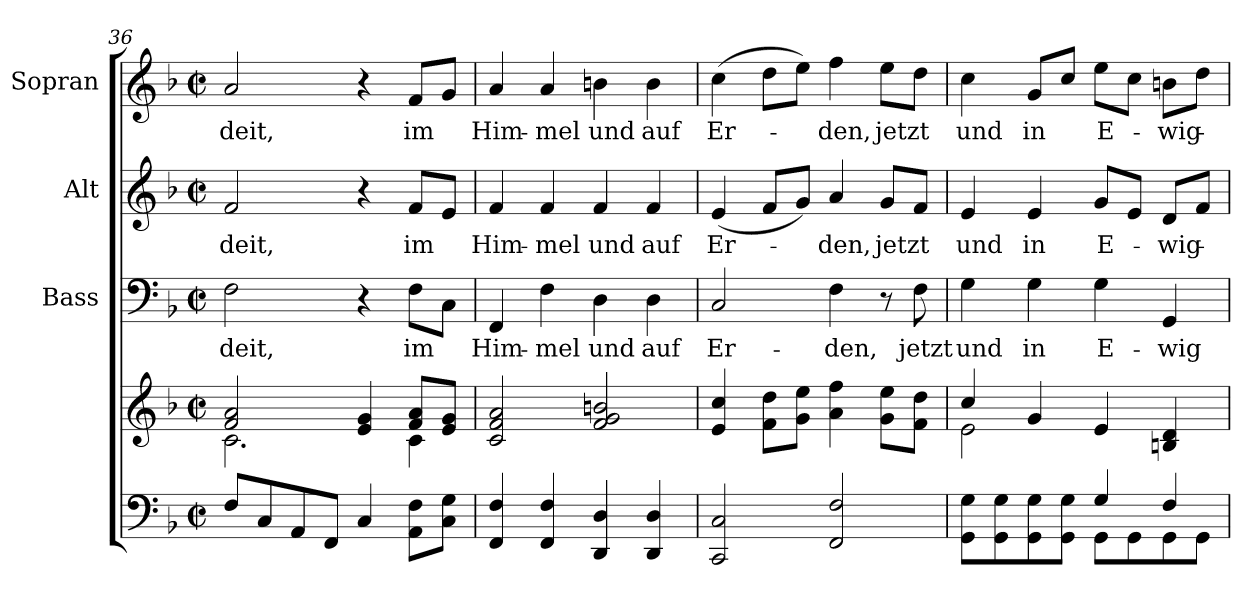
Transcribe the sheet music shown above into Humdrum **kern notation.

**kern	**kern	**kern	**text	**kern	**text	**kern	**text
*part4	*part4	*part3	*part3	*part2	*part2	*part1	*part1
*staff5	*staff4	*staff3	*staff3	*staff2	*staff2	*staff1	*staff1
*	*	*I"Bass	*	*I"Alt	*	*I"Sopran	*
*	*	*I'B.	*	*I'A.	*	*I'S.	*
*clefF4	*clefG2	*clefF4	*	*clefG2	*	*clefG2	*
*k[b-]	*k[b-]	*k[b-]	*	*k[b-]	*	*k[b-]	*
*F:	*F:	*F:	*	*F:	*	*F:	*
*M2/2	*M2/2	*M2/2	*	*M2/2	*	*M2/2	*
*met(c|)	*met(c|)	*met(c|)	*	*met(c|)	*	*met(c|)	*
=36	=36	=36	=36	=36	=36	=36	=36
*	*^	*	*	*	*	*	*
!	!	!	!	!LO:LY:b	!	!LO:LY:b	!	!LO:LY:b
8F/L	2f/ 2a/	2.c\	2F\	-deit,	2f/	-deit,	2a/	-deit,
8C/	.	.	.	.	.	.	.	.
8AA/	.	.	.	.	.	.	.	.
8FF/J	.	.	.	.	.	.	.	.
4C/	4e/ 4g/	.	4r	.	4r	.	4r	.
!	!	!	!	!LO:LY:b	!	!LO:LY:b	!	!LO:LY:b
8AA\ 8F\L	8f/ 8a/L	4c\	8F\L	im	8f/L	im	8f/L	im
8C\ 8G\J	8e/ 8g/J	.	8C\J	.	8e/J	.	8g/J	.
*	*v	*v	*	*	*	*	*	*
!!LO:LB:g=z
=37	=37	=37	=37	=37	=37	=37	=37
!	!	!	!LO:LY:b	!	!LO:LY:b	!	!LO:LY:b
4FF/ 4F/	2c/ 2f/ 2a/	4FF/	Him-	4f/	Him-	4a/	Him-
!	!	!	!LO:LY:b	!	!LO:LY:b	!	!LO:LY:b
4FF/ 4F/	.	4F\	-mel	4f/	-mel	4a/	-mel
!	!	!	!LO:LY:b	!	!LO:LY:b	!	!LO:LY:b
4DD/ 4D/	2f/ 2g/ 2bn/	4D\	und	4f/	und	4bn\	und
!	!	!	!LO:LY:b	!	!LO:LY:b	!	!LO:LY:b
4DD/ 4D/	.	4D\	auf	4f/	auf	4b\	auf
=38	=38	=38	=38	=38	=38	=38	=38
!	!	!	!LO:LY:b	!	!LO:LY:b	!	!LO:LY:b
2CC/ 2C/	4e/ 4cc/	2C/	Er-	(<4e/	Er-	(>4cc\	Er-
.	8f\ 8dd\L	.	.	8f/L	.	8dd\L	.
.	8g\ 8ee\J	.	.	8g/J)	.	8ee\J)	.
!	!	!	!LO:LY:b	!	!LO:LY:b	!	!LO:LY:b
2FF/ 2F/	4a\ 4ff\	4F\	-den,	4a/	-den,	4ff\	-den,
!	!	!	!	!	!LO:LY:b	!	!LO:LY:b
.	8g\ 8ee\L	8r	.	8g/L	jetzt	8ee\L	jetzt
!	!	!	!LO:LY:b	!	!	!	!
.	8f\ 8dd\J	8F\	jetzt	8f/J	.	8dd\J	.
=39	=39	=39	=39	=39	=39	=39	=39
*^	*^	*	*	*	*	*	*
!	!	!	!	!	!LO:LY:b	!	!LO:LY:b	!	!LO:LY:b
*tremolo	*	*	*	*	*	*	*	*	*
2ryy	8GG\ 8G\L	4cc/	2e\	4G\	und	4e/	und	4cc\	und
.	8GG\ 8G\	.	.	.	.	.	.	.	.
!	!	!	!	!	!LO:LY:b	!	!LO:LY:b	!	!LO:LY:b
.	8GG\ 8G\	4g/	.	4G\	in	4e/	in	8g/L	in
.	8GG\ 8G\J	.	.	.	.	.	.	8cc/J	.
!	!	!	!	!	!LO:LY:b	!	!LO:LY:b	!	!LO:LY:b
4G/	8GG\L	4e/	2ryy	4G\	E-	8g/L	E-	8ee\L	E-
.	8GG\	.	.	.	.	8e/J	.	8cc\J	.
!	!	!	!	!	!LO:LY:b	!	!LO:LY:b	!	!LO:LY:b
4F/	8GG\	4Bn/ 4d/	.	4GG/	-wig-	8d/L	-wig-	8bn\L	-wig-
.	8GG\J	.	.	.	.	8f/J	.	8dd\J	.
*Xtremolo	*	*	*	*	*	*	*	*	*
*v	*v	*	*	*	*	*	*	*	*
*	*v	*v	*	*	*	*	*	*
=	=	=	=	=	=	=	=
*-	*-	*-	*-	*-	*-	*-	*-
